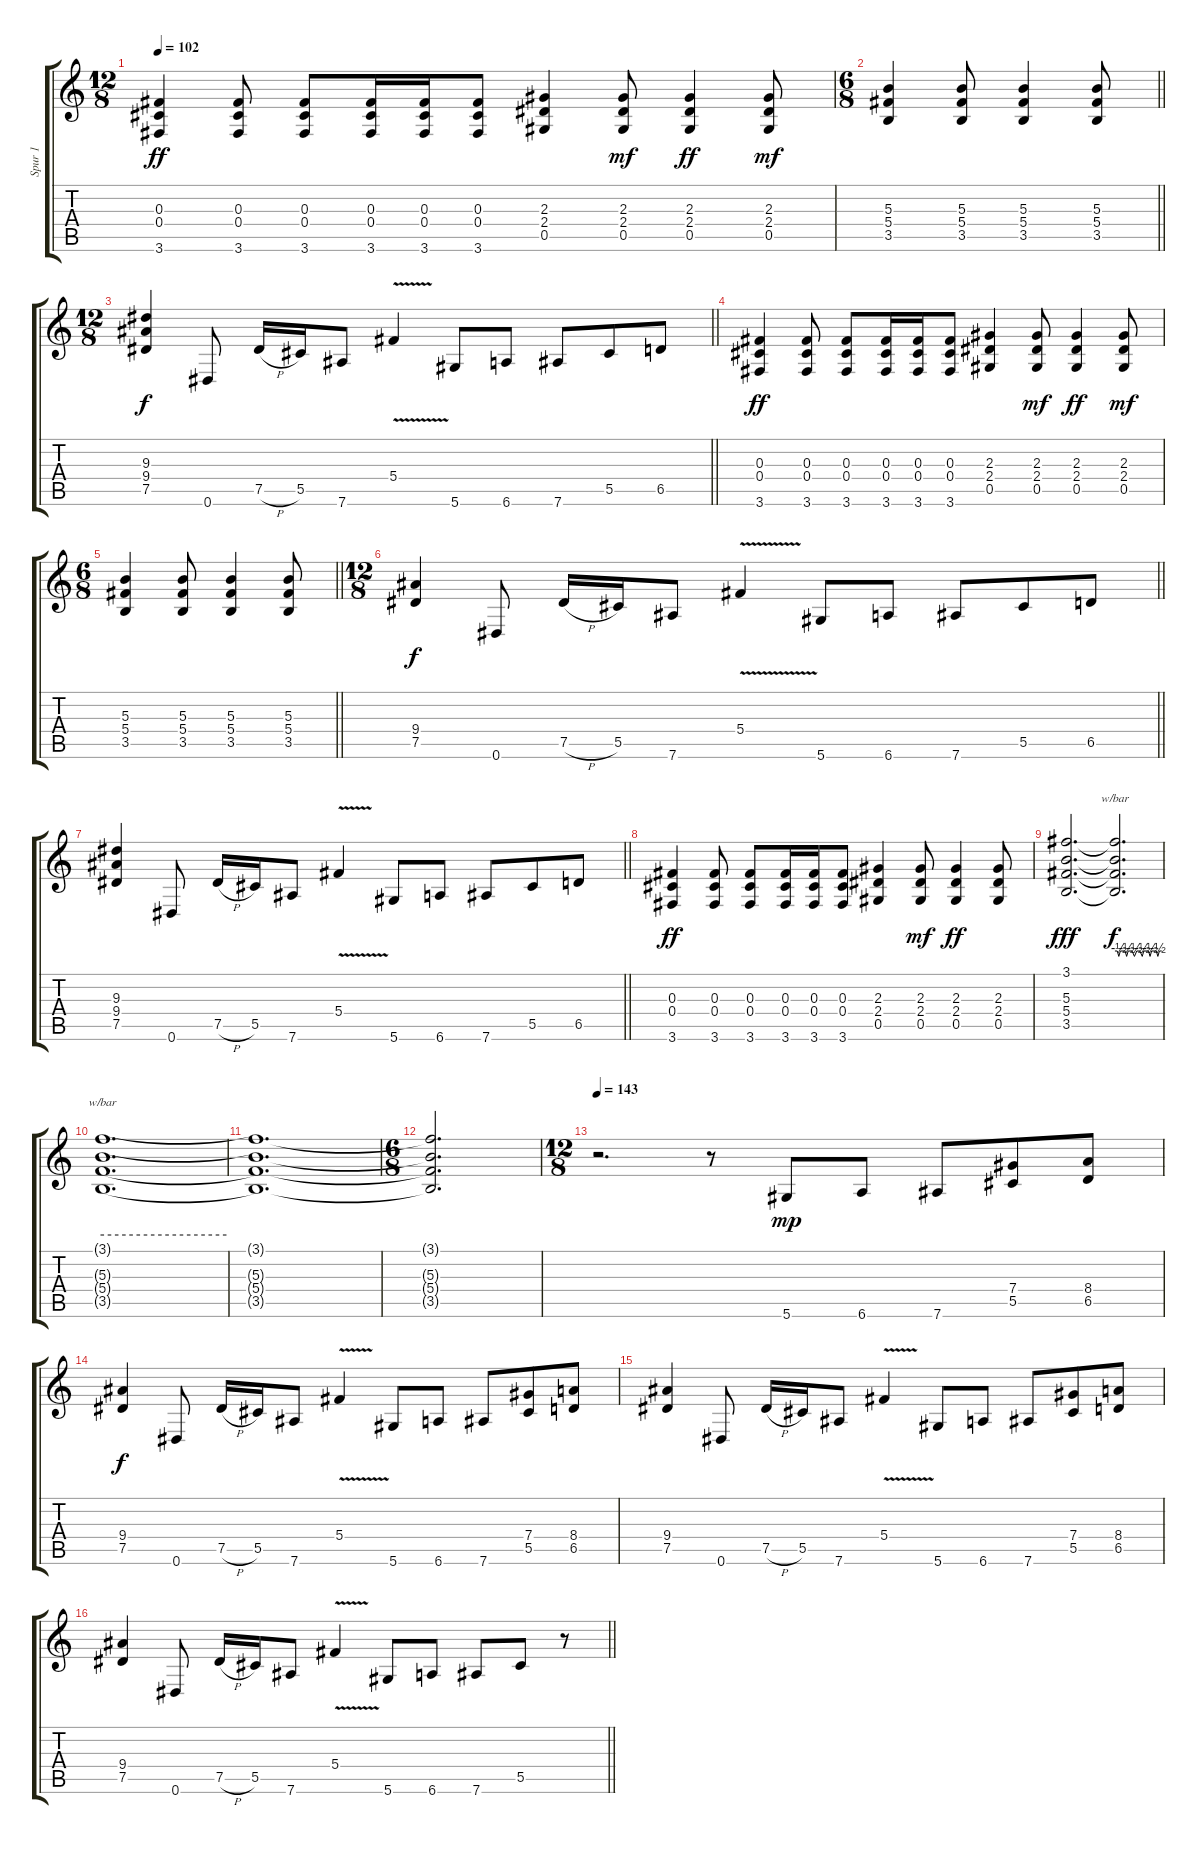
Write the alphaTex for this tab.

\track ("Spur 1" "Spur 1") {instrument overdrivenguitar}
\staff {score tabs}
\tuning (Eb4 Bb3 Gb3 Db3 Ab2 Eb2) {hide}
\ts (12 8)
\tempo 102
\clef g2
\ks c
(0.3 0.4 3.6).4{dy ff} (0.3 0.4 3.6).8 (0.3 0.4 3.6).8 (0.3 0.4 3.6).16 (0.3 0.4 3.6).16 (0.3 0.4 3.6).8 (2.3 2.4 0.5).4 (2.3 2.4 0.5).8{dy mf} (2.3 2.4 0.5).4{dy ff} (2.3 2.4 0.5).8{dy mf} |
\ts (6 8)
\barLineRight lightlight
(5.3 5.4 3.5).4 (5.3 5.4 3.5).8 (5.3 5.4 3.5).4 (5.3 5.4 3.5).8 |
\ts (12 8)
\barLineRight lightlight
(9.3 9.4 7.5).4{dy f} 0.6.8 7.5{h}.16 5.5.16 7.6.8 5.4{v}.4 5.6.8 6.6.8 7.6.8 5.5.8 6.5.8 |
(0.3 0.4 3.6).4{dy ff} (0.3 0.4 3.6).8 (0.3 0.4 3.6).8 (0.3 0.4 3.6).16 (0.3 0.4 3.6).16 (0.3 0.4 3.6).8 (2.3 2.4 0.5).4 (2.3 2.4 0.5).8{dy mf} (2.3 2.4 0.5).4{dy ff} (2.3 2.4 0.5).8{dy mf} |
\ts (6 8)
\barLineRight lightlight
(5.3 5.4 3.5).4 (5.3 5.4 3.5).8 (5.3 5.4 3.5).4 (5.3 5.4 3.5).8 |
\ts (12 8)
\barLineRight lightlight
(9.4 7.5).4{dy f} 0.6.8 7.5{h}.16 5.5.16 7.6.8 5.4{v}.4 5.6.8 6.6.8 7.6.8 5.5.8 6.5.8 |
\barLineRight lightlight
(9.3 9.4 7.5).4 0.6.8 7.5{h}.16 5.5.16 7.6.8 5.4{v}.4 5.6.8 6.6.8 7.6.8 5.5.8 6.5.8 |
(0.3 0.4 3.6).4{dy ff} (0.3 0.4 3.6).8 (0.3 0.4 3.6).8 (0.3 0.4 3.6).16 (0.3 0.4 3.6).16 (0.3 0.4 3.6).8 (2.3 2.4 0.5).4 (2.3 2.4 0.5).8{dy mf} (2.3 2.4 0.5).4{dy ff} (2.3 2.4 0.5).8 |
(3.1 5.3 5.4 3.5).2{d dy fff} (3.1{t} 5.3{t} 5.4{t} 3.5{t}).2{d tbe (custom default 0 0 3 0 5 -2 7 0 13 0 15 -2 17 0 22 0 25 -2 28 0 32 0 35 -2 37 0 43 0 45 -2 47 0 53 0 55 -2 57 0 60 0) dy f} |
(3.1{t} 5.3{t} 5.4{t} 3.5{t}).1{d tbe (hold default 0 0 60 0)} |
(3.1{t} 5.3{t} 5.4{t} 3.5{t}).1{d} |
\ts (6 8)
(3.1{t} 5.3{t} 5.4{t} 3.5{t}).2{d} |
\ts (12 8)
\tempo 143
r.2{d} r.8 5.6.8{dy mp} 6.6.8 7.6.8 (7.4 5.5).8 (8.4 6.5).8 |
(9.4 7.5).4{dy f} 0.6.8 7.5{h}.16 5.5.16 7.6.8 5.4{v}.4 5.6.8 6.6.8 7.6.8 (7.4 5.5).8 (8.4 6.5).8 |
(9.4 7.5).4 0.6.8 7.5{h}.16 5.5.16 7.6.8 5.4{v}.4 5.6.8 6.6.8 7.6.8 (7.4 5.5).8 (8.4 6.5).8 |
\barLineRight lightlight
(9.4 7.5).4 0.6.8 7.5{h}.16 5.5.16 7.6.8 5.4{v}.4 5.6.8 6.6.8 7.6.8 5.5.8 r.8
